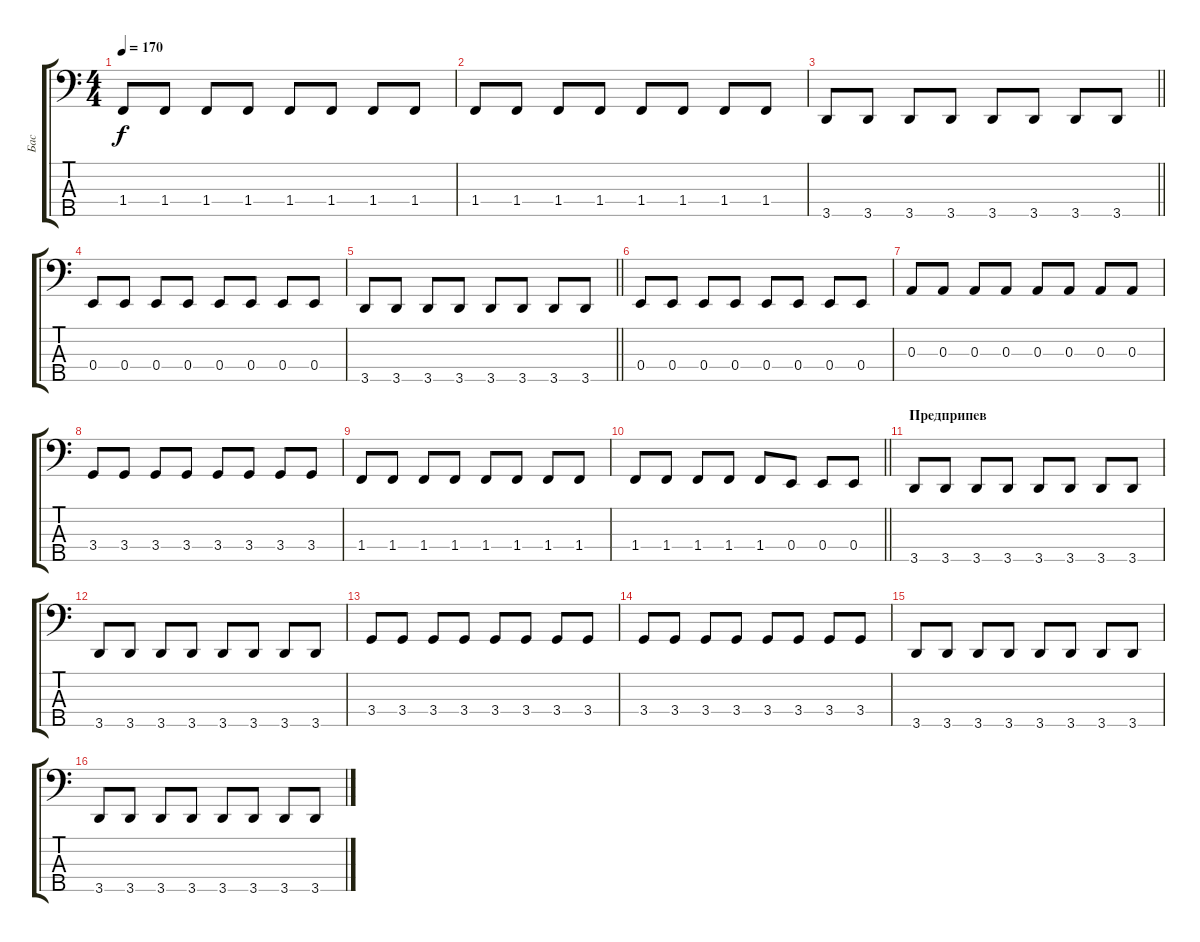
\track ("Бас" "Бас") {instrument electricbassfinger}
\staff {score tabs}
\tuning (G2 D2 A1 E1 B0) {hide}
\ts (4 4)
\tempo 170
\clef f4
\ks c
1.4.8{dy f} 1.4.8 1.4.8 1.4.8 1.4.8 1.4.8 1.4.8 1.4.8 |
1.4.8 1.4.8 1.4.8 1.4.8 1.4.8 1.4.8 1.4.8 1.4.8 |
\barLineRight lightlight
3.5.8 3.5.8 3.5.8 3.5.8 3.5.8 3.5.8 3.5.8 3.5.8 |
0.4.8 0.4.8 0.4.8 0.4.8 0.4.8 0.4.8 0.4.8 0.4.8 |
\barLineRight lightlight
3.5.8 3.5.8 3.5.8 3.5.8 3.5.8 3.5.8 3.5.8 3.5.8 |
0.4.8 0.4.8 0.4.8 0.4.8 0.4.8 0.4.8 0.4.8 0.4.8 |
0.3.8 0.3.8 0.3.8 0.3.8 0.3.8 0.3.8 0.3.8 0.3.8 |
3.4.8 3.4.8 3.4.8 3.4.8 3.4.8 3.4.8 3.4.8 3.4.8 |
1.4.8 1.4.8 1.4.8 1.4.8 1.4.8 1.4.8 1.4.8 1.4.8 |
\barLineRight lightlight
1.4.8 1.4.8 1.4.8 1.4.8 1.4.8 0.4.8 0.4.8 0.4.8 |
\section ("" "Предприпев")
3.5.8 3.5.8 3.5.8 3.5.8 3.5.8 3.5.8 3.5.8 3.5.8 |
3.5.8 3.5.8 3.5.8 3.5.8 3.5.8 3.5.8 3.5.8 3.5.8 |
3.4.8 3.4.8 3.4.8 3.4.8 3.4.8 3.4.8 3.4.8 3.4.8 |
3.4.8 3.4.8 3.4.8 3.4.8 3.4.8 3.4.8 3.4.8 3.4.8 |
3.5.8 3.5.8 3.5.8 3.5.8 3.5.8 3.5.8 3.5.8 3.5.8 |
3.5.8 3.5.8 3.5.8 3.5.8 3.5.8 3.5.8 3.5.8 3.5.8
